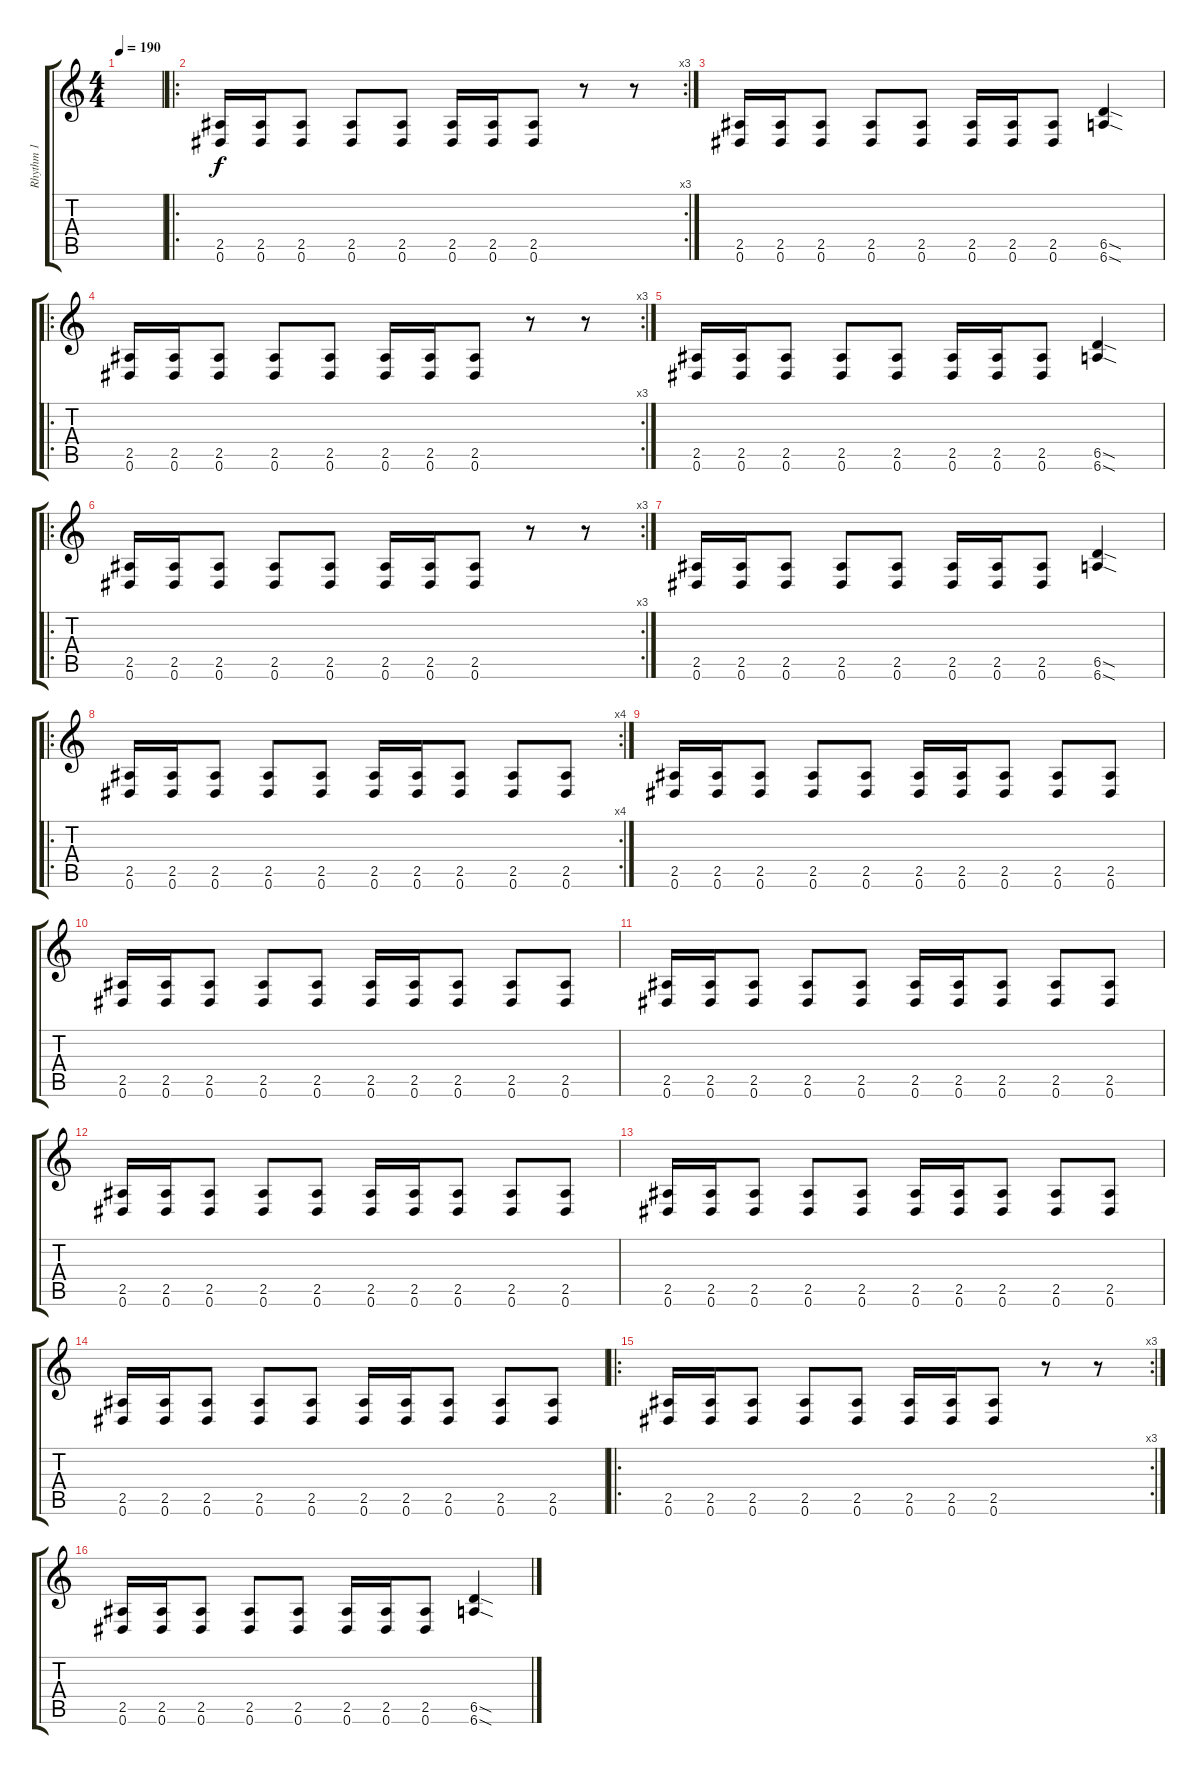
\track ("Rhythm 1" "Rhythm 1") {instrument distortionguitar}
\staff {score tabs}
\tuning (Eb4 Bb3 Gb3 Db3 Ab2 Eb2) {hide}
\ts (4 4)
\tempo 190
\clef g2
\ks c
|
\ro
\rc 3
(2.5 0.6).16 (2.5 0.6).16 (2.5 0.6).8 (2.5 0.6).8 (2.5 0.6).8 (2.5 0.6).16 (2.5 0.6).16 (2.5 0.6).8 r.8 r.8 |
(2.5 0.6).16 (2.5 0.6).16 (2.5 0.6).8 (2.5 0.6).8 (2.5 0.6).8 (2.5 0.6).16 (2.5 0.6).16 (2.5 0.6).8 (6.5{sod} 6.6{sod}).4 |
\ro
\rc 3
(2.5 0.6).16 (2.5 0.6).16 (2.5 0.6).8 (2.5 0.6).8 (2.5 0.6).8 (2.5 0.6).16 (2.5 0.6).16 (2.5 0.6).8 r.8 r.8 |
(2.5 0.6).16 (2.5 0.6).16 (2.5 0.6).8 (2.5 0.6).8 (2.5 0.6).8 (2.5 0.6).16 (2.5 0.6).16 (2.5 0.6).8 (6.5{sod} 6.6{sod}).4 |
\ro
\rc 3
(2.5 0.6).16 (2.5 0.6).16 (2.5 0.6).8 (2.5 0.6).8 (2.5 0.6).8 (2.5 0.6).16 (2.5 0.6).16 (2.5 0.6).8 r.8 r.8 |
(2.5 0.6).16 (2.5 0.6).16 (2.5 0.6).8 (2.5 0.6).8 (2.5 0.6).8 (2.5 0.6).16 (2.5 0.6).16 (2.5 0.6).8 (6.5{sod} 6.6{sod}).4 |
\ro
\rc 4
(2.5 0.6).16 (2.5 0.6).16 (2.5 0.6).8 (2.5 0.6).8 (2.5 0.6).8 (2.5 0.6).16 (2.5 0.6).16 (2.5 0.6).8 (2.5 0.6).8 (2.5 0.6).8 |
(2.5 0.6).16 (2.5 0.6).16 (2.5 0.6).8 (2.5 0.6).8 (2.5 0.6).8 (2.5 0.6).16 (2.5 0.6).16 (2.5 0.6).8 (2.5 0.6).8 (2.5 0.6).8 |
(2.5 0.6).16 (2.5 0.6).16 (2.5 0.6).8 (2.5 0.6).8 (2.5 0.6).8 (2.5 0.6).16 (2.5 0.6).16 (2.5 0.6).8 (2.5 0.6).8 (2.5 0.6).8 |
(2.5 0.6).16 (2.5 0.6).16 (2.5 0.6).8 (2.5 0.6).8 (2.5 0.6).8 (2.5 0.6).16 (2.5 0.6).16 (2.5 0.6).8 (2.5 0.6).8 (2.5 0.6).8 |
(2.5 0.6).16 (2.5 0.6).16 (2.5 0.6).8 (2.5 0.6).8 (2.5 0.6).8 (2.5 0.6).16 (2.5 0.6).16 (2.5 0.6).8 (2.5 0.6).8 (2.5 0.6).8 |
(2.5 0.6).16 (2.5 0.6).16 (2.5 0.6).8 (2.5 0.6).8 (2.5 0.6).8 (2.5 0.6).16 (2.5 0.6).16 (2.5 0.6).8 (2.5 0.6).8 (2.5 0.6).8 |
(2.5 0.6).16 (2.5 0.6).16 (2.5 0.6).8 (2.5 0.6).8 (2.5 0.6).8 (2.5 0.6).16 (2.5 0.6).16 (2.5 0.6).8 (2.5 0.6).8 (2.5 0.6).8 |
\ro
\rc 3
(2.5 0.6).16 (2.5 0.6).16 (2.5 0.6).8 (2.5 0.6).8 (2.5 0.6).8 (2.5 0.6).16 (2.5 0.6).16 (2.5 0.6).8 r.8 r.8 |
(2.5 0.6).16 (2.5 0.6).16 (2.5 0.6).8 (2.5 0.6).8 (2.5 0.6).8 (2.5 0.6).16 (2.5 0.6).16 (2.5 0.6).8 (6.5{sod} 6.6{sod}).4
